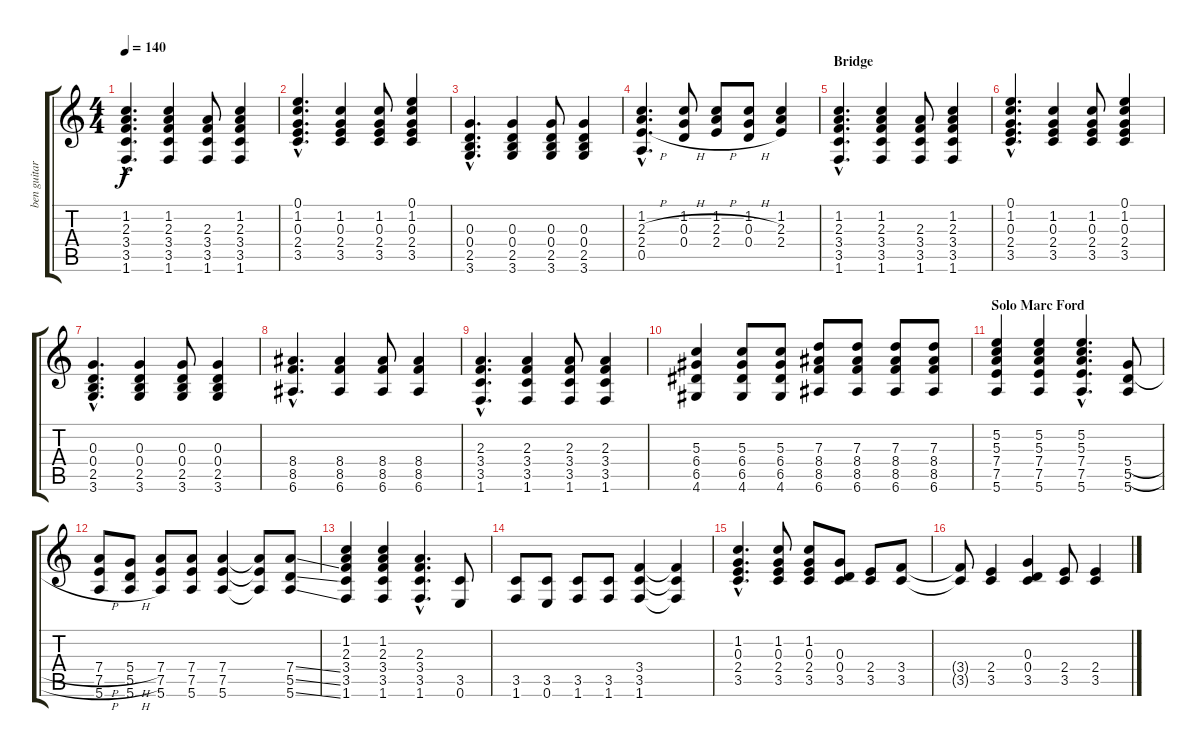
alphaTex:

\track ("ben guitare" "ben guitar") {instrument acousticguitarsteel}
\staff {score tabs}
\tuning (E4 B3 G3 D3 A2 E2) {hide}
\ts (4 4)
\tempo 140
\clef g2
\ks c
(1.2{hac} 2.3{hac} 3.4{hac} 3.5{hac} 1.6{hac}).4{d dy f} (1.2 2.3 3.4 3.5 1.6).4 (2.3 3.4 3.5 1.6).8 (1.2 2.3 3.4 3.5 1.6).4 |
(0.1{hac} 1.2{hac} 0.3{hac} 2.4{hac} 3.5{hac}).4{d} (1.2 0.3 2.4 3.5).4 (1.2 0.3 2.4 3.5).8 (0.1 1.2 0.3 2.4 3.5).4 |
(0.3{hac} 0.4{hac} 2.5{hac} 3.6{hac}).4{d} (0.3 0.4 2.5 3.6).4 (0.3 0.4 2.5 3.6).8 (0.3 0.4 2.5 3.6).4 |
(1.2{hac} 2.3{h hac} 2.4{h hac} 0.5{hac}).4{d} (1.2 0.3{h} 0.4{h}).8 (1.2 2.3{h} 2.4{h}).8 (1.2 0.3{h} 0.4{h}).8 (1.2 2.3 2.4).4 |
\section ("" "Bridge")
(1.2{hac} 2.3{hac} 3.4{hac} 3.5{hac} 1.6{hac}).4{d} (1.2 2.3 3.4 3.5 1.6).4 (2.3 3.4 3.5 1.6).8 (1.2 2.3 3.4 3.5 1.6).4 |
(0.1{hac} 1.2{hac} 0.3{hac} 2.4{hac} 3.5{hac}).4{d} (1.2 0.3 2.4 3.5).4 (1.2 0.3 2.4 3.5).8 (0.1 1.2 0.3 2.4 3.5).4 |
(0.3{hac} 0.4{hac} 2.5{hac} 3.6{hac}).4{d} (0.3 0.4 2.5 3.6).4 (0.3 0.4 2.5 3.6).8 (0.3 0.4 2.5 3.6).4 |
(8.4{hac} 8.5{hac} 6.6{hac}).4{d} (8.4 8.5 6.6).4 (8.4 8.5 6.6).8 (8.4 8.5 6.6).4 |
(2.3{hac} 3.4{hac} 3.5{hac} 1.6{hac}).4{d} (2.3 3.4 3.5 1.6).4 (2.3 3.4 3.5 1.6).8 (2.3 3.4 3.5 1.6).4 |
(5.3 6.4 6.5 4.6).4 (5.3 6.4 6.5 4.6).8 (5.3 6.4 6.5 4.6).8 (7.3 8.4 8.5 6.6).8 (7.3 8.4 8.5 6.6).8 (7.3 8.4 8.5 6.6).8 (7.3 8.4 8.5 6.6).8 |
\section ("" "Solo Marc Ford")
(5.2 5.3 7.4 7.5 5.6).4 (5.2 5.3 7.4 7.5 5.6).4 (5.2{hac} 5.3{hac} 7.4{hac} 7.5{hac} 5.6{hac}).4{d} (5.4{h} 5.5{h} 5.6).8 |
(7.4{h} 7.5{h} 5.6).8 (5.4{h} 5.5{h} 5.6).8 (7.4 7.5 5.6).8 (7.4 7.5 5.6).8 (7.4 7.5 5.6).4 (7.4{t} 7.5{t} 5.6{t}).8 (7.4{ss} 5.5{ss} 5.6{ss}).8 |
(1.2 2.3 3.4 3.5 1.6).4 (1.2 2.3 3.4 3.5 1.6).4 (2.3{hac} 3.4{hac} 3.5{hac} 1.6{hac}).4{d} (3.5 0.6).8 |
(3.5 1.6).8 (3.5 0.6).8 (3.5 1.6).8 (3.5 1.6).8 (3.4 3.5 1.6).4 (3.4{t} 3.5{t} 1.6{t}).4 |
(1.2{hac} 0.3{hac} 2.4{hac} 3.5{hac}).4{d} (1.2 0.3 2.4 3.5).8 (1.2 0.3 2.4 3.5).8 (0.3 0.4 3.5).8 (2.4 3.5).8 (3.4 3.5).8 |
(3.4{t} 3.5{t}).8 (2.4 3.5).4 (0.3 0.4 3.5).4 (2.4 3.5).8 (2.4 3.5).4
